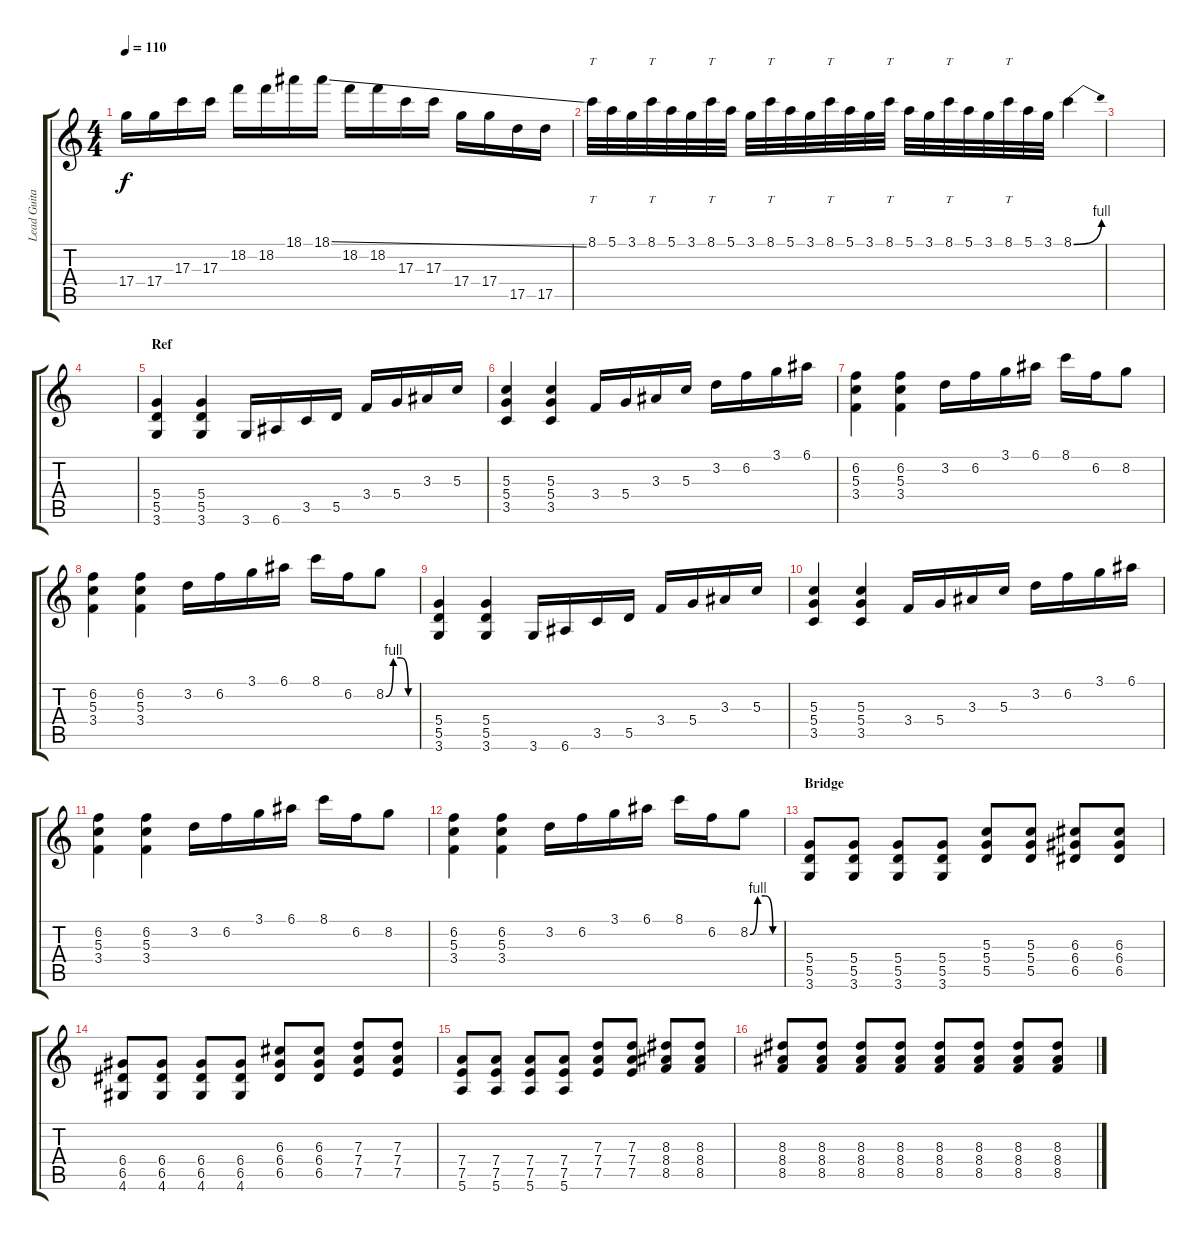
\track ("Lead Guitar" "Lead Guita") {instrument overdrivenguitar}
\staff {score tabs}
\tuning (E4 B3 G3 D3 A2 E2) {hide}
\ts (4 4)
\tempo 110
\clef g2
\ks c
17.4.16{dy f} 17.4.16 17.3.16 17.3.16 18.2.16 18.2.16 18.1.16 18.1{ss}.16 18.2.16 18.2.16 17.3.16 17.3.16 17.4.16 17.4.16 17.5.16 17.5.16 |
8.1.32{tt} 5.1.32 3.1.32 8.1.32{tt} 5.1.32 3.1.32 8.1.32{tt} 5.1.32 3.1.32 8.1.32{tt} 5.1.32 3.1.32 8.1.32{tt} 5.1.32 3.1.32 8.1.32{tt} 5.1.32 3.1.32 8.1.32{tt} 5.1.32 3.1.32 8.1.32{tt} 5.1.32 3.1.32 8.1{be (bend 0 0 60 4)}.4 |
|
|
\section ("" "Ref")
(5.4 5.5 3.6).4 (5.4 5.5 3.6).4 3.6.16 6.6.16 3.5.16 5.5.16 3.4.16 5.4.16 3.3.16 5.3.16 |
(5.3 5.4 3.5).4 (5.3 5.4 3.5).4 3.4.16 5.4.16 3.3.16 5.3.16 3.2.16 6.2.16 3.1.16 6.1.16 |
(6.2 5.3 3.4).4 (6.2 5.3 3.4).4 3.2.16 6.2.16 3.1.16 6.1.16 8.1.16 6.2.16 8.2.8 |
(6.2 5.3 3.4).4 (6.2 5.3 3.4).4 3.2.16 6.2.16 3.1.16 6.1.16 8.1.16 6.2.16 8.2{be (custom 0 0 15 4 30 4 45 0 60 0)}.8 |
(5.4 5.5 3.6).4 (5.4 5.5 3.6).4 3.6.16 6.6.16 3.5.16 5.5.16 3.4.16 5.4.16 3.3.16 5.3.16 |
(5.3 5.4 3.5).4 (5.3 5.4 3.5).4 3.4.16 5.4.16 3.3.16 5.3.16 3.2.16 6.2.16 3.1.16 6.1.16 |
(6.2 5.3 3.4).4 (6.2 5.3 3.4).4 3.2.16 6.2.16 3.1.16 6.1.16 8.1.16 6.2.16 8.2.8 |
(6.2 5.3 3.4).4 (6.2 5.3 3.4).4 3.2.16 6.2.16 3.1.16 6.1.16 8.1.16 6.2.16 8.2{be (custom 0 0 15 4 30 4 45 0 60 0)}.8 |
\section ("" "Bridge")
(5.4 5.5 3.6).8 (5.4 5.5 3.6).8 (5.4 5.5 3.6).8 (5.4 5.5 3.6).8 (5.3 5.4 5.5).8 (5.3 5.4 5.5).8 (6.3 6.4 6.5).8 (6.3 6.4 6.5).8 |
(6.4 6.5 4.6).8 (6.4 6.5 4.6).8 (6.4 6.5 4.6).8 (6.4 6.5 4.6).8 (6.3 6.4 6.5).8 (6.3 6.4 6.5).8 (7.3 7.4 7.5).8 (7.3 7.4 7.5).8 |
(7.4 7.5 5.6).8 (7.4 7.5 5.6).8 (7.4 7.5 5.6).8 (7.4 7.5 5.6).8 (7.3 7.4 7.5).8 (7.3 7.4 7.5).8 (8.3 8.4 8.5).8 (8.3 8.4 8.5).8 |
(8.3 8.4 8.5).8 (8.3 8.4 8.5).8 (8.3 8.4 8.5).8 (8.3 8.4 8.5).8 (8.3 8.4 8.5).8 (8.3 8.4 8.5).8 (8.3 8.4 8.5).8 (8.3 8.4 8.5).8
